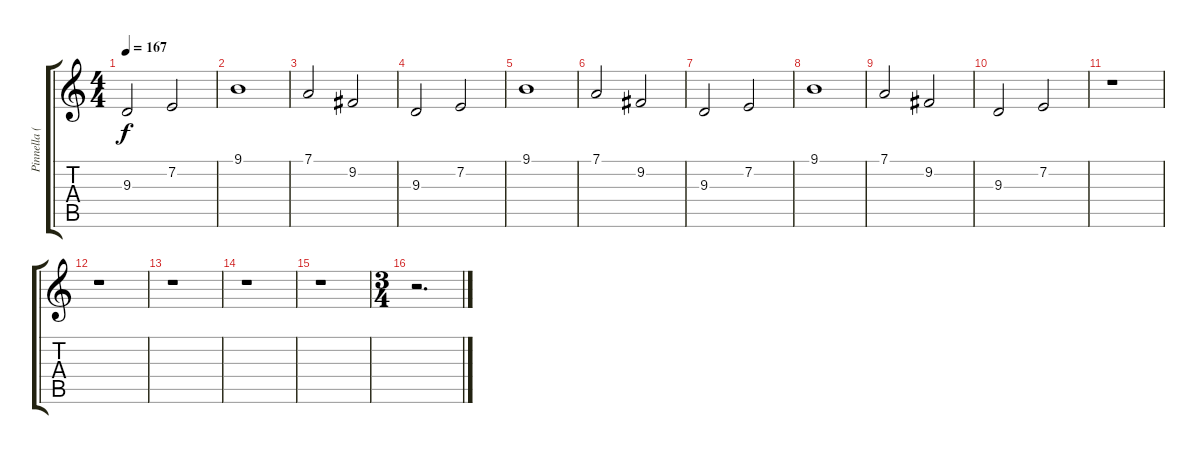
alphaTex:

\track ("Pinnella (strings)" "Pinnella (") {instrument synthstrings1}
\staff {score tabs}
\tuning (D4 A3 F3 C3 G2 D2) {hide}
\ts (4 4)
\tempo 167
\clef g2
\ks c
9.3.2{dy f} 7.2.2 |
9.1.1 |
7.1.2 9.2.2 |
9.3.2 7.2.2 |
9.1.1 |
7.1.2 9.2.2 |
9.3.2 7.2.2 |
9.1.1 |
7.1.2 9.2.2 |
9.3.2 7.2.2 |
r.1 |
r.1 |
r.1 |
r.1 |
r.1 |
\ts (3 4)
r.2{d}
